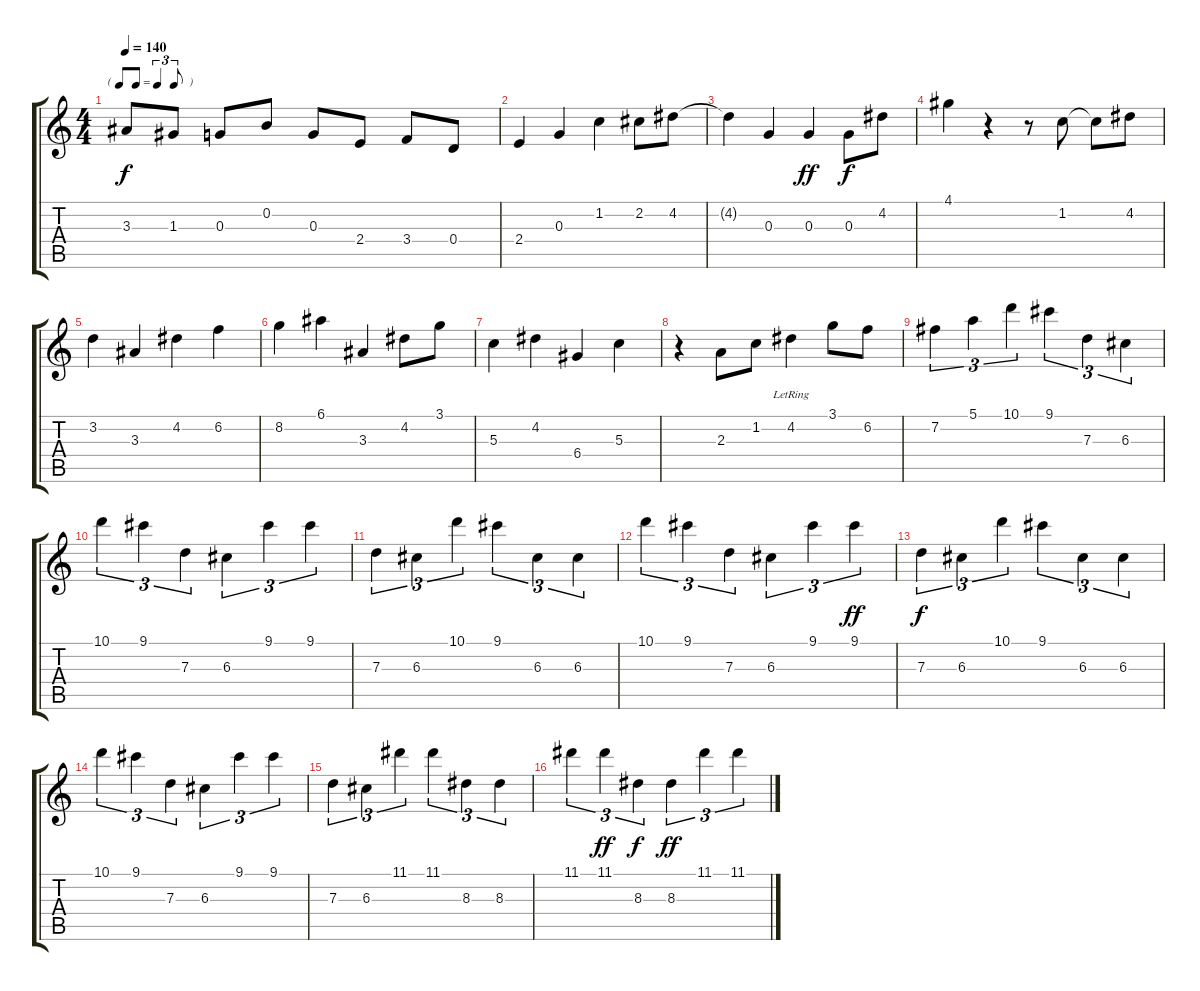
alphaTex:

\track "" {instrument electricguitarjazz}
\staff {score tabs}
\tuning (E4 B3 G3 D3 A2 E2) {hide}
\ts (4 4)
\tf triplet8th
\tempo 140
\clef g2
\ks c
3.3.8{dy f} 1.3.8 0.3.8 0.2.8 0.3.8 2.4.8 3.4.8 0.4.8 |
2.4.4 0.3.4 1.2.4 2.2.8 4.2.8 |
4.2{t}.4 0.3.4 0.3.4{dy ff} 0.3.8{dy f} 4.2.8 |
4.1.4 r.4 r.8 1.2.8 1.2{t}.8 4.2.8 |
3.2.4 3.3.4 4.2.4 6.2.4 |
8.2.4 6.1.4 3.3.4 4.2.8 3.1.8 |
5.3.4 4.2.4 6.4.4 5.3.4 |
r.4 2.3.8 1.2.8 4.2{lr}.4 3.1.8 6.2.8 |
7.2.4{tu (3 2)} 5.1.4{tu (3 2)} 10.1.4{tu (3 2)} 9.1.4{tu (3 2)} 7.3.4{tu (3 2)} 6.3.4{tu (3 2)} |
10.1.4{tu (3 2)} 9.1.4{tu (3 2)} 7.3.4{tu (3 2)} 6.3.4{tu (3 2)} 9.1.4{tu (3 2)} 9.1.4{tu (3 2)} |
7.3.4{tu (3 2)} 6.3.4{tu (3 2)} 10.1.4{tu (3 2)} 9.1.4{tu (3 2)} 6.3.4{tu (3 2)} 6.3.4{tu (3 2)} |
10.1.4{tu (3 2)} 9.1.4{tu (3 2)} 7.3.4{tu (3 2)} 6.3.4{tu (3 2)} 9.1.4{tu (3 2)} 9.1.4{tu (3 2) dy ff} |
7.3.4{tu (3 2) dy f} 6.3.4{tu (3 2)} 10.1.4{tu (3 2)} 9.1.4{tu (3 2)} 6.3.4{tu (3 2)} 6.3.4{tu (3 2)} |
10.1.4{tu (3 2)} 9.1.4{tu (3 2)} 7.3.4{tu (3 2)} 6.3.4{tu (3 2)} 9.1.4{tu (3 2)} 9.1.4{tu (3 2)} |
7.3.4{tu (3 2)} 6.3.4{tu (3 2)} 11.1.4{tu (3 2)} 11.1.4{tu (3 2)} 8.3.4{tu (3 2)} 8.3.4{tu (3 2)} |
11.1.4{tu (3 2)} 11.1.4{tu (3 2) dy ff} 8.3.4{tu (3 2) dy f} 8.3.4{tu (3 2) dy ff} 11.1.4{tu (3 2)} 11.1.4{tu (3 2)}
